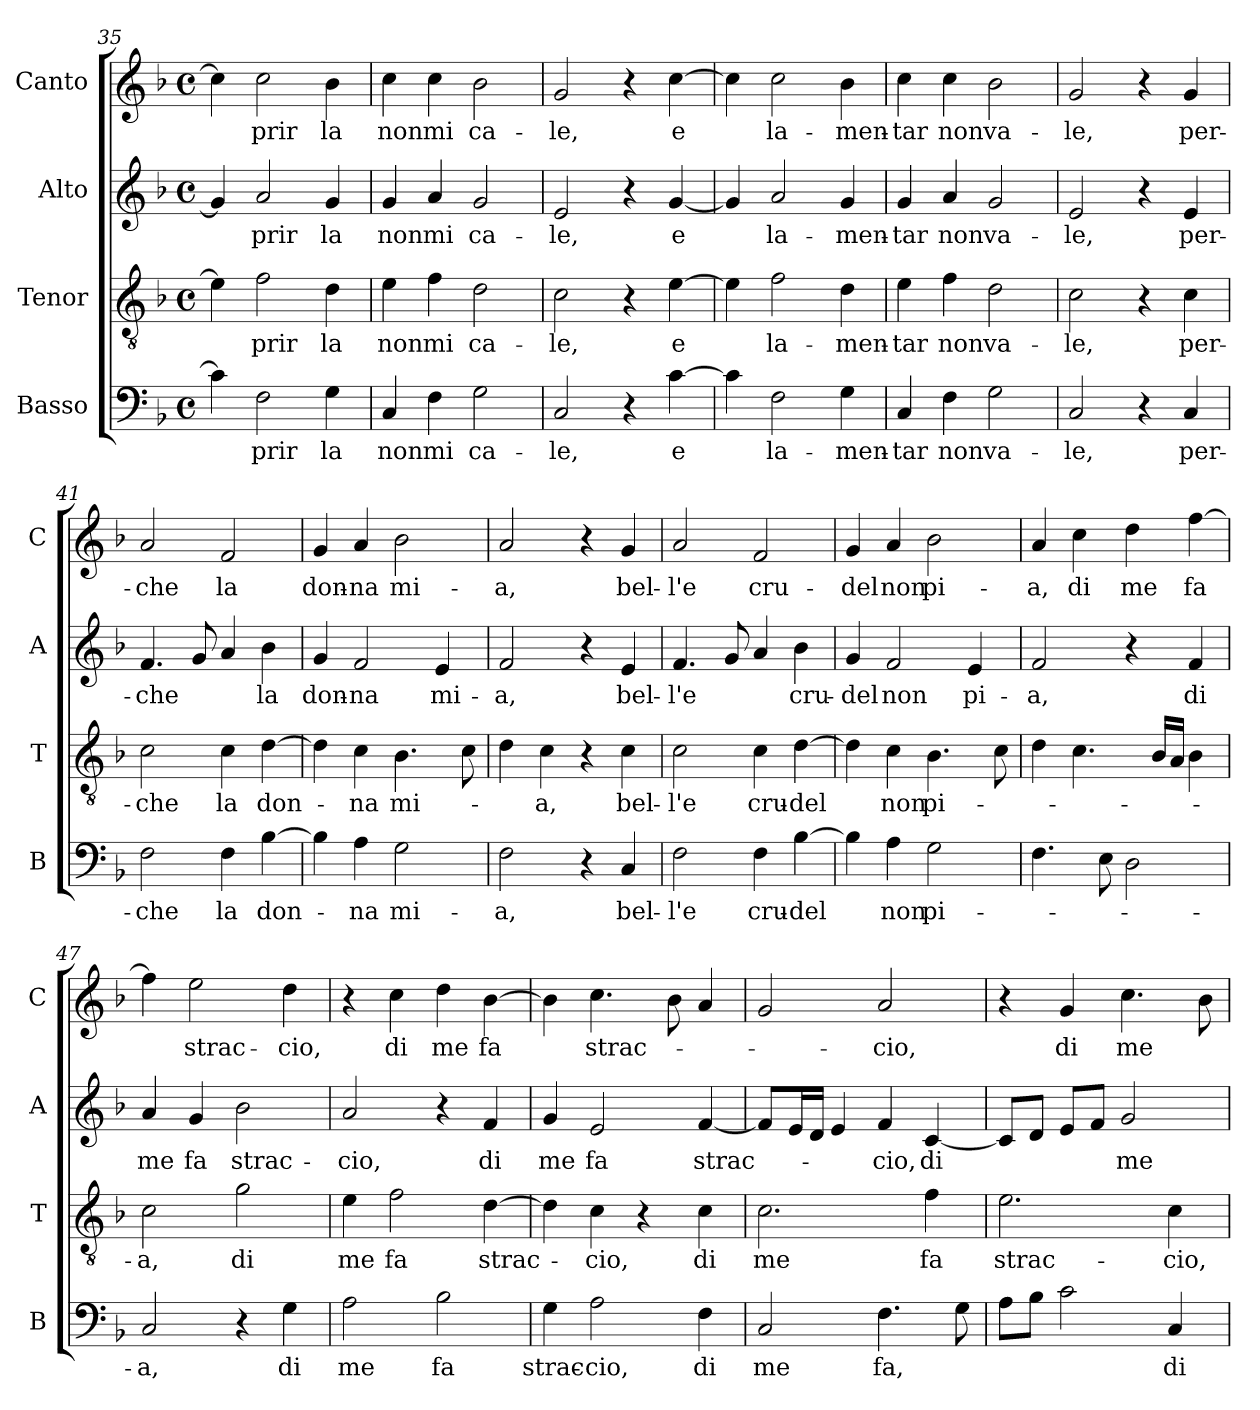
**kern	**text	**kern	**text	**kern	**text	**kern	**text
*part4	*part4	*part3	*part3	*part2	*part2	*part1	*part1
*staff4	*staff4	*staff3	*staff3	*staff2	*staff2	*staff1	*staff1
*I"Basso	*	*I"Tenor	*	*I"Alto	*	*I"Canto	*
*I'B	*	*I'T	*	*I'A	*	*I'C	*
*clefF4	*	*clefGv2	*	*clefG2	*	*clefG2	*
*k[b-]	*	*k[b-]	*	*k[b-]	*	*k[b-]	*
*F:	*	*F:	*	*F:	*	*F:	*
*M4/4	*	*M4/4	*	*M4/4	*	*M4/4	*
*met(c)	*	*met(c)	*	*met(c)	*	*met(c)	*
=35	=35	=35	=35	=35	=35	=35	=35
4c\]	.	4e\]	.	4g/]	.	4cc\]	.
!	!LO:LY:b	!	!LO:LY:b	!	!LO:LY:b	!	!LO:LY:b
2F\	-prir	2f\	-prir	2a/	-prir	2cc\	-prir
!	!LO:LY:b	!	!LO:LY:b	!	!LO:LY:b	!	!LO:LY:b
4G\	la	4d\	la	4g/	la	4b-\	la
=36	=36	=36	=36	=36	=36	=36	=36
!	!LO:LY:b	!	!LO:LY:b	!	!LO:LY:b	!	!LO:LY:b
4C/	non	4e\	non	4g/	non	4cc\	non
!	!LO:LY:b	!	!LO:LY:b	!	!LO:LY:b	!	!LO:LY:b
4F\	mi	4f\	mi	4a/	mi	4cc\	mi
!	!LO:LY:b	!	!LO:LY:b	!	!LO:LY:b	!	!LO:LY:b
2G\	ca-	2d\	ca-	2g/	ca-	2b-\	ca-
!!LO:PB:g=z
=37	=37	=37	=37	=37	=37	=37	=37
!	!LO:LY:b	!	!LO:LY:b	!	!LO:LY:b	!	!LO:LY:b
2C/	-le,	2c\	-le,	2e/	-le,	2g/	-le,
4r	.	4r	.	4r	.	4r	.
!	!LO:LY:b	!	!LO:LY:b	!	!LO:LY:b	!	!LO:LY:b
[4c\	e	[4e\	e	[4g/	e	[4cc\	e
=38	=38	=38	=38	=38	=38	=38	=38
4c\]	.	4e\]	.	4g/]	.	4cc\]	.
!	!LO:LY:b	!	!LO:LY:b	!	!LO:LY:b	!	!LO:LY:b
2F\	la-	2f\	la-	2a/	la-	2cc\	la-
!	!LO:LY:b	!	!LO:LY:b	!	!LO:LY:b	!	!LO:LY:b
4G\	-men-	4d\	-men-	4g/	-men-	4b-\	-men-
=39	=39	=39	=39	=39	=39	=39	=39
!	!LO:LY:b	!	!LO:LY:b	!	!LO:LY:b	!	!LO:LY:b
4C/	-tar	4e\	-tar	4g/	-tar	4cc\	-tar
!	!LO:LY:b	!	!LO:LY:b	!	!LO:LY:b	!	!LO:LY:b
4F\	non	4f\	non	4a/	non	4cc\	non
!	!LO:LY:b	!	!LO:LY:b	!	!LO:LY:b	!	!LO:LY:b
2G\	va-	2d\	va-	2g/	va-	2b-\	va-
=40	=40	=40	=40	=40	=40	=40	=40
!	!LO:LY:b	!	!LO:LY:b	!	!LO:LY:b	!	!LO:LY:b
2C/	-le,	2c\	-le,	2e/	-le,	2g/	-le,
4r	.	4r	.	4r	.	4r	.
!	!LO:LY:b	!	!LO:LY:b	!	!LO:LY:b	!	!LO:LY:b
4C/	per-	4c\	per-	4e/	per-	4g/	per-
=41	=41	=41	=41	=41	=41	=41	=41
!	!LO:LY:b	!	!LO:LY:b	!	!LO:LY:b	!	!LO:LY:b
2F\	-che	2c\	-che	4.f/	-che	2a/	-che
.	.	.	.	8g/	.	.	.
!	!LO:LY:b	!	!LO:LY:b	!	!	!	!LO:LY:b
4F\	la	4c\	la	4a/	.	2f/	la
!	!LO:LY:b	!	!LO:LY:b	!	!LO:LY:b	!	!
[4B-\	don-	[4d\	don-	4b-\	la	.	.
=42	=42	=42	=42	=42	=42	=42	=42
!	!	!	!	!	!LO:LY:b	!	!LO:LY:b
4B-\]	.	4d\]	.	4g/	don-	4g/	don-
!	!LO:LY:b	!	!LO:LY:b	!	!LO:LY:b	!	!LO:LY:b
4A\	-na	4c\	-na	2f/	-na	4a/	-na
!	!LO:LY:b	!	!LO:LY:b	!	!	!	!LO:LY:b
2G\	mi-	4.B-\	mi-	.	.	2b-\	mi-
!	!	!	!	!	!LO:LY:b	!	!
.	.	.	.	4e/	mi-	.	.
.	.	8c\	.	.	.	.	.
!!LO:LB:g=z
=43	=43	=43	=43	=43	=43	=43	=43
!	!LO:LY:b	!	!	!	!LO:LY:b	!	!LO:LY:b
2F\	-a,	4d\	.	2f/	-a,	2a/	-a,
!	!	!	!LO:LY:b	!	!	!	!
.	.	4c\	-a,	.	.	.	.
4r	.	4r	.	4r	.	4r	.
!	!LO:LY:b	!	!LO:LY:b	!	!LO:LY:b	!	!LO:LY:b
4C/	bel-	4c\	bel-	4e/	bel-	4g/	bel-
=44	=44	=44	=44	=44	=44	=44	=44
!	!LO:LY:b	!	!LO:LY:b	!	!LO:LY:b	!	!LO:LY:b
2F\	-l'e	2c\	-l'e	4.f/	-l'e	2a/	-l'e
.	.	.	.	8g/	.	.	.
!	!LO:LY:b	!	!LO:LY:b	!	!	!	!LO:LY:b
4F\	cru-	4c\	cru-	4a/	.	2f/	cru-
!	!LO:LY:b	!	!LO:LY:b	!	!LO:LY:b	!	!
[4B-\	-del	[4d\	-del	4b-\	cru-	.	.
=45	=45	=45	=45	=45	=45	=45	=45
!	!	!	!	!	!LO:LY:b	!	!LO:LY:b
4B-\]	.	4d\]	.	4g/	-del	4g/	-del
!	!LO:LY:b	!	!LO:LY:b	!	!LO:LY:b	!	!LO:LY:b
4A\	non	4c\	non	2f/	non	4a/	non
!	!LO:LY:b	!	!LO:LY:b	!	!	!	!LO:LY:b
2G\	pi-	4.B-\	pi-	.	.	2b-\	pi-
!	!	!	!	!	!LO:LY:b	!	!
.	.	.	.	4e/	pi-	.	.
.	.	8c\	.	.	.	.	.
=46	=46	=46	=46	=46	=46	=46	=46
!	!	!	!	!	!LO:LY:b	!	!LO:LY:b
4.F\	.	4d\	.	2f/	-a,	4a/	-a,
!	!	!	!	!	!	!	!LO:LY:b
.	.	4.c\	.	.	.	4cc\	di
8E\	.	.	.	.	.	.	.
!	!	!	!	!	!	!	!LO:LY:b
2D\	.	.	.	4r	.	4dd\	me
.	.	16B-/LL	.	.	.	.	.
.	.	16A/JJ	.	.	.	.	.
!	!	!	!	!	!LO:LY:b	!	!LO:LY:b
.	.	4B-\	.	4f/	di	[4ff\	fa
=47	=47	=47	=47	=47	=47	=47	=47
!	!LO:LY:b	!	!LO:LY:b	!	!LO:LY:b	!	!
2C/	-a,	2c\	-a,	4a/	me	4ff\]	.
!	!	!	!	!	!LO:LY:b	!	!LO:LY:b
.	.	.	.	4g/	fa	2ee\	strac-
!	!	!	!LO:LY:b	!	!LO:LY:b	!	!
4r	.	2g\	di	2b-\	strac-	.	.
!	!LO:LY:b	!	!	!	!	!	!LO:LY:b
4G\	di	.	.	.	.	4dd\	-cio,
=48	=48	=48	=48	=48	=48	=48	=48
!	!LO:LY:b	!	!LO:LY:b	!	!LO:LY:b	!	!
2A\	me	4e\	me	2a/	-cio,	4r	.
!	!	!	!LO:LY:b	!	!	!	!LO:LY:b
.	.	2f\	fa	.	.	4cc\	di
!	!LO:LY:b	!	!	!	!	!	!LO:LY:b
2B-\	fa	.	.	4r	.	4dd\	me
!	!	!	!LO:LY:b	!	!LO:LY:b	!	!LO:LY:b
.	.	[4d\	strac-	4f/	di	[4b-\	fa
!!LO:LB:g=z
=49	=49	=49	=49	=49	=49	=49	=49
!	!LO:LY:b	!	!	!	!LO:LY:b	!	!
4G\	strac-	4d\]	.	4g/	me	4b-\]	.
!	!LO:LY:b	!	!LO:LY:b	!	!LO:LY:b	!	!LO:LY:b
2A\	-cio,	4c\	-cio,	2e/	fa	4.cc\	strac-
.	.	4r	.	.	.	.	.
.	.	.	.	.	.	8b-\	.
!	!LO:LY:b	!	!LO:LY:b	!	!LO:LY:b	!	!
4F\	di	4c\	di	[4f/	strac-	4a/	.
=50	=50	=50	=50	=50	=50	=50	=50
!	!LO:LY:b	!	!LO:LY:b	!	!	!	!
2C/	me	2.c\	me	8f/L]	.	2g/	.
.	.	.	.	16e/L	.	.	.
.	.	.	.	16d/JJ	.	.	.
.	.	.	.	4e/	.	.	.
!	!LO:LY:b	!	!	!	!LO:LY:b	!	!LO:LY:b
4.F\	fa,	.	.	4f/	-cio,	2a/	-cio,
!	!	!	!LO:LY:b	!	!LO:LY:b	!	!
.	.	4f\	fa	[4c/	di	.	.
8G\	.	.	.	.	.	.	.
=51	=51	=51	=51	=51	=51	=51	=51
!	!	!	!LO:LY:b	!	!	!	!
8A\L	.	2.e\	strac-	8c/L]	.	4r	.
8B-\J	.	.	.	8d/J	.	.	.
!	!	!	!	!	!	!	!LO:LY:b
2c\	.	.	.	8e/L	.	4g/	di
.	.	.	.	8f/J	.	.	.
!	!	!	!	!	!LO:LY:b	!	!LO:LY:b
.	.	.	.	2g/	me	4.cc\	me
!	!LO:LY:b	!	!LO:LY:b	!	!	!	!
4C/	di	4c\	-cio,	.	.	.	.
.	.	.	.	.	.	8b-\	.
=	=	=	=	=	=	=	=
*-	*-	*-	*-	*-	*-	*-	*-
